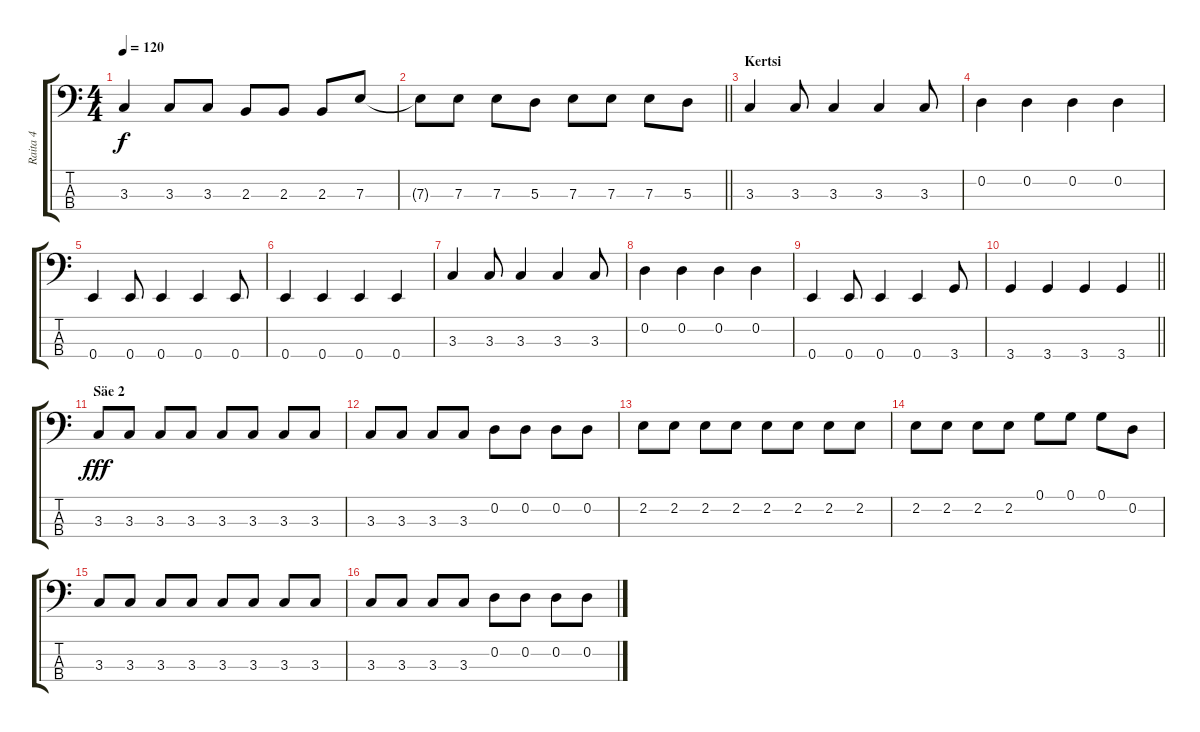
\track ("Raita 4" "Raita 4") {instrument electricbassfinger}
\staff {score tabs}
\tuning (G2 D2 A1 E1) {hide}
\ts (4 4)
\tempo 120
\clef f4
\ks c
3.3.4{dy f} 3.3.8 3.3.8 2.3.8 2.3.8 2.3.8 7.3.8 |
\barLineRight lightlight
7.3{t}.8 7.3.8 7.3.8 5.3.8 7.3.8 7.3.8 7.3.8 5.3.8 |
\section ("" "Kertsi")
3.3.4 3.3.8 3.3.4 3.3.4 3.3.8 |
0.2.4 0.2.4 0.2.4 0.2.4 |
0.4.4 0.4.8 0.4.4 0.4.4 0.4.8 |
0.4.4 0.4.4 0.4.4 0.4.4 |
3.3.4 3.3.8 3.3.4 3.3.4 3.3.8 |
0.2.4 0.2.4 0.2.4 0.2.4 |
0.4.4 0.4.8 0.4.4 0.4.4 3.4.8 |
\barLineRight lightlight
3.4.4 3.4.4 3.4.4 3.4.4 |
\section ("" "Säe 2")
3.3.8{dy fff} 3.3.8 3.3.8 3.3.8 3.3.8 3.3.8 3.3.8 3.3.8 |
3.3.8 3.3.8 3.3.8 3.3.8 0.2.8 0.2.8 0.2.8 0.2.8 |
2.2.8 2.2.8 2.2.8 2.2.8 2.2.8 2.2.8 2.2.8 2.2.8 |
2.2.8 2.2.8 2.2.8 2.2.8 0.1.8 0.1.8 0.1.8 0.2.8 |
3.3.8 3.3.8 3.3.8 3.3.8 3.3.8 3.3.8 3.3.8 3.3.8 |
3.3.8 3.3.8 3.3.8 3.3.8 0.2.8 0.2.8 0.2.8 0.2.8
